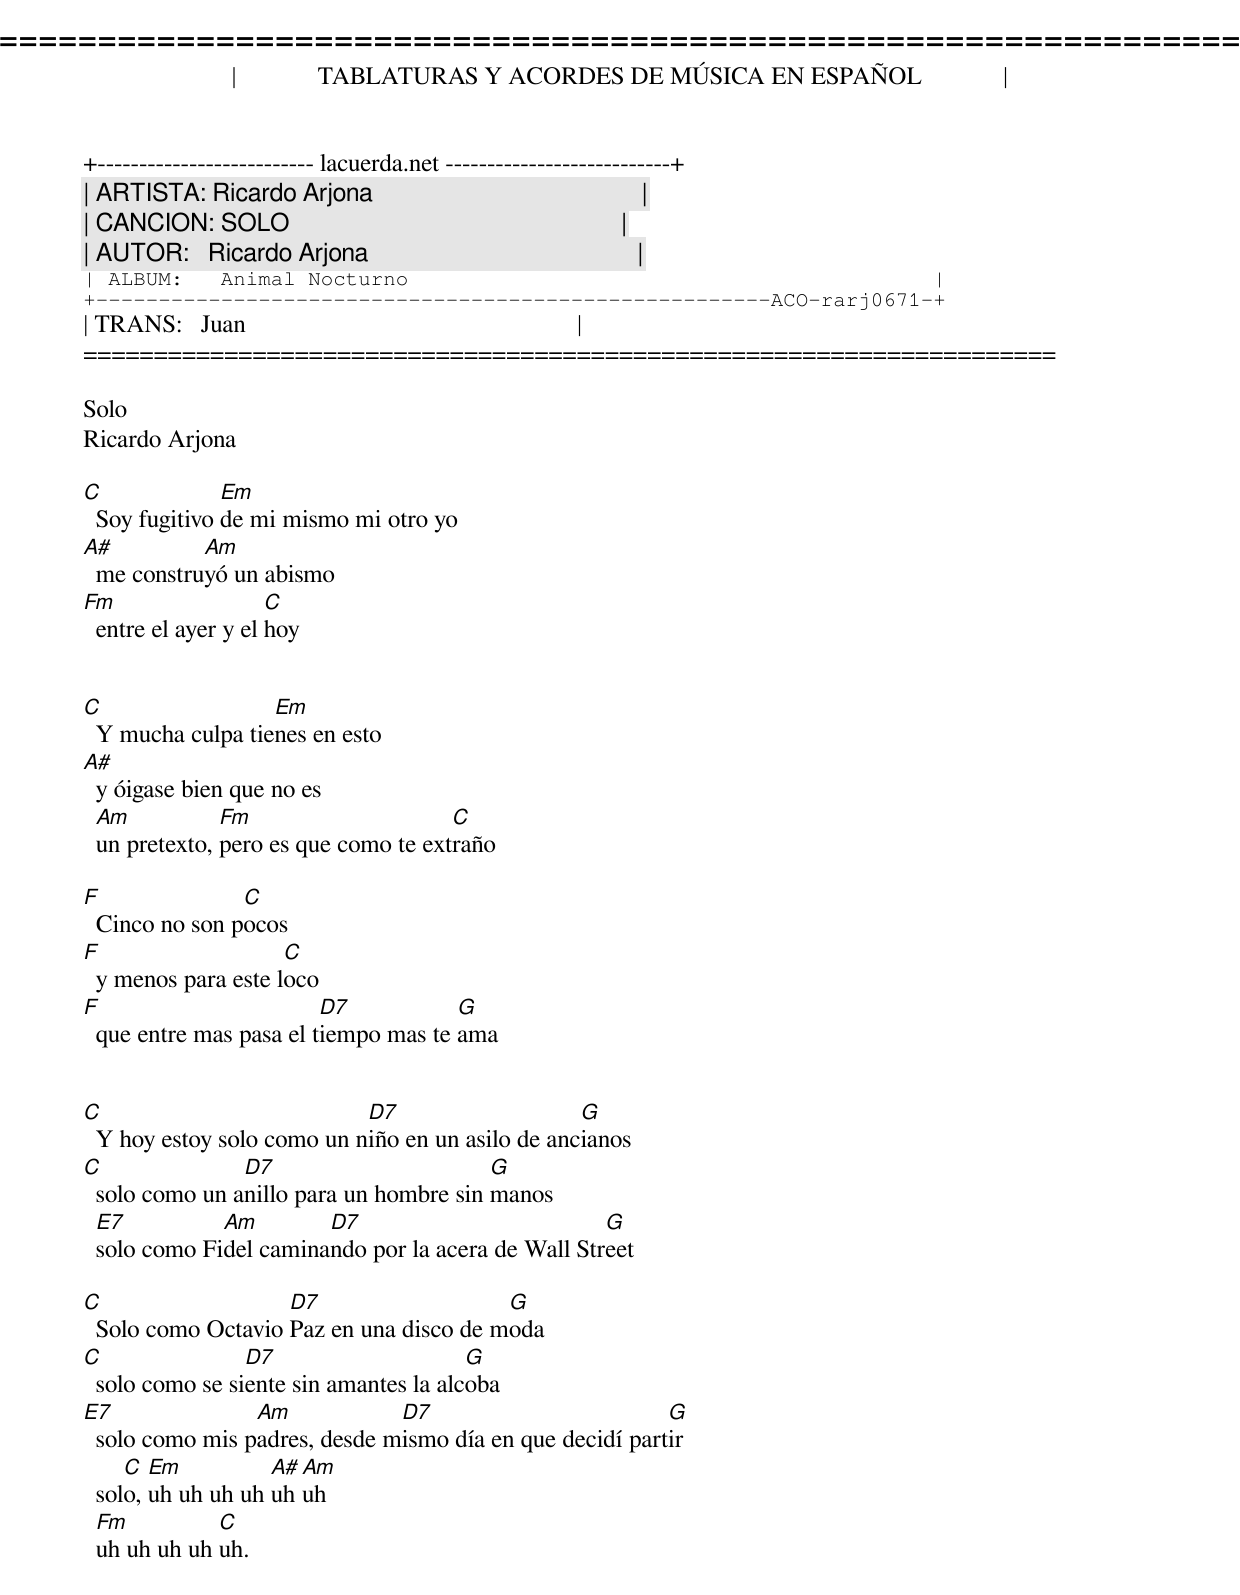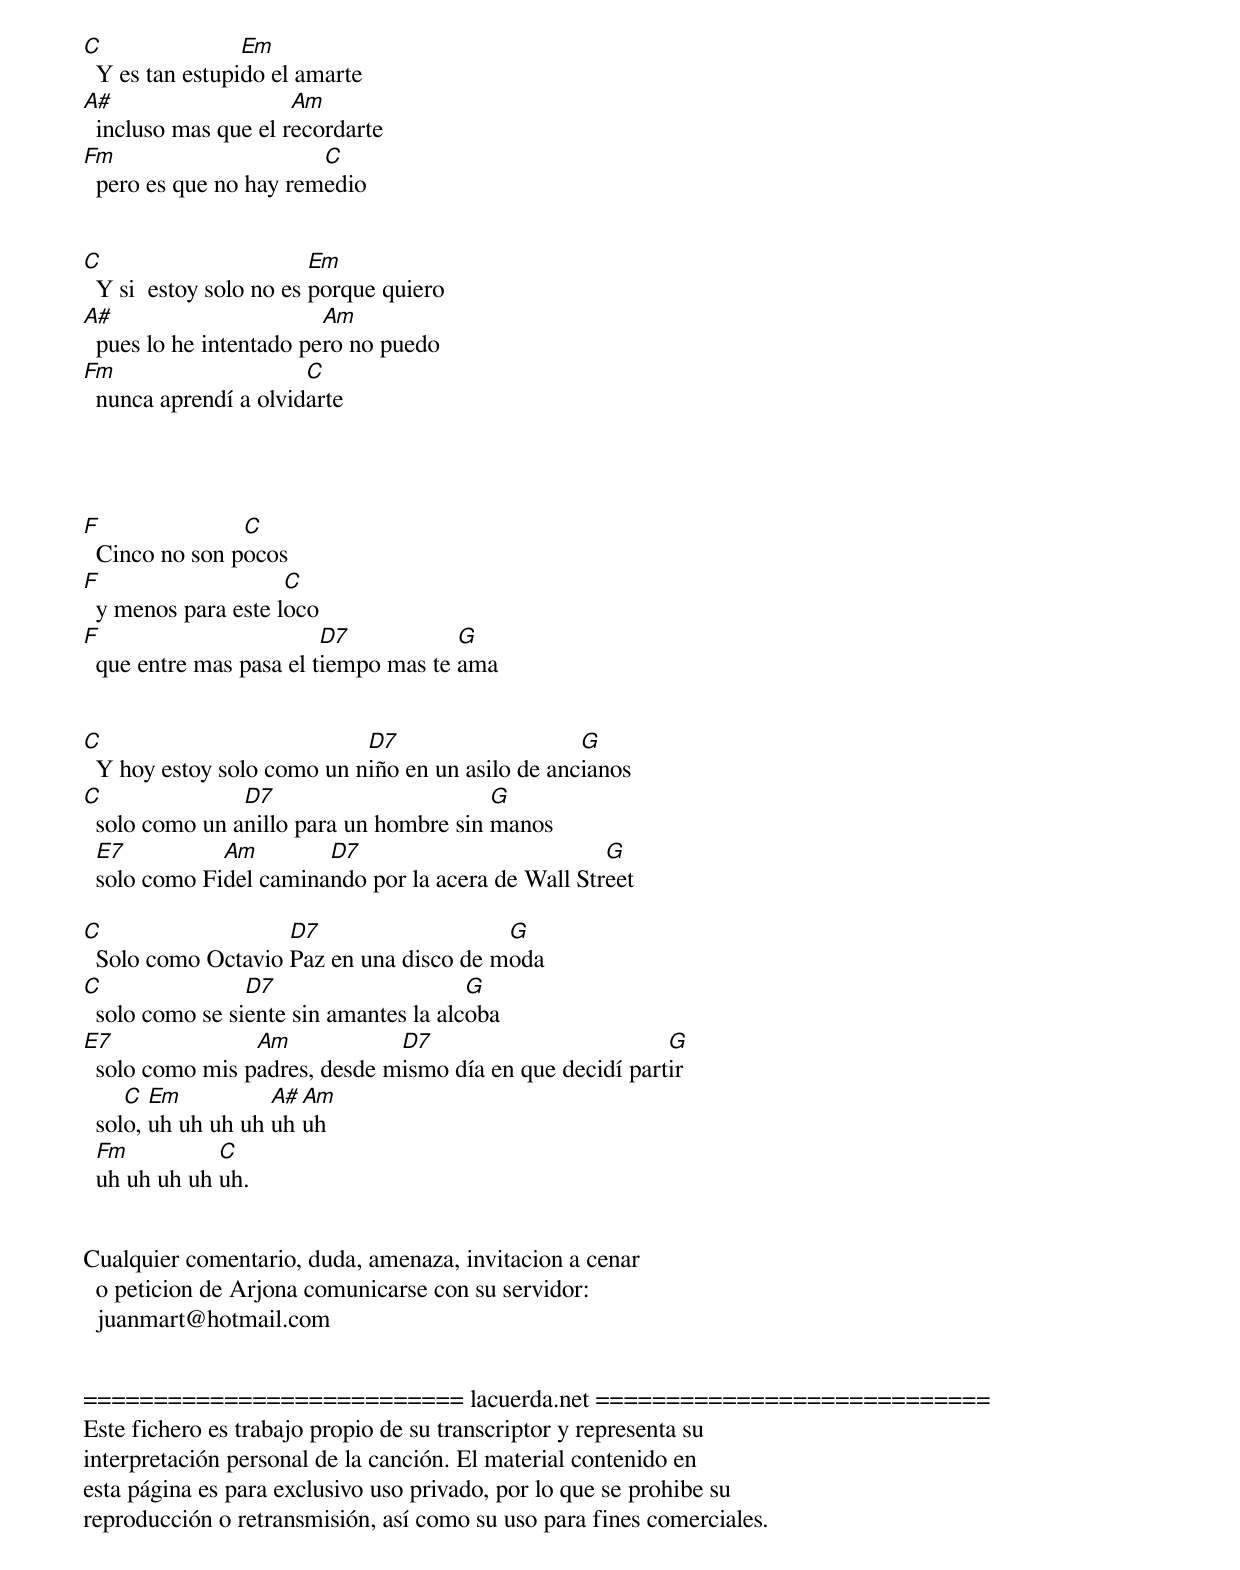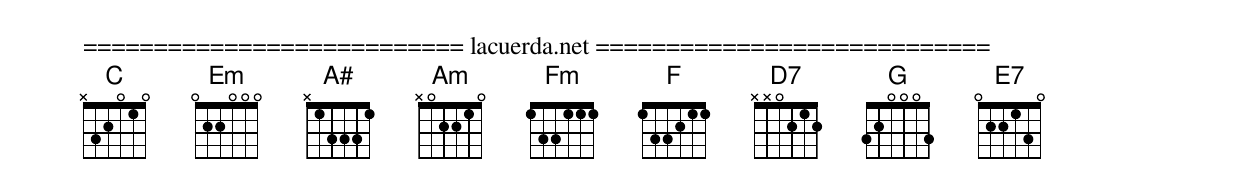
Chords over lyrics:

=====================================================================
|             TABLATURAS Y ACORDES DE MÚSICA EN ESPAÑOL             |
+-------------------------- lacuerda.net ---------------------------+
| ARTISTA: Ricardo Arjona                                           |
| CANCION: SOLO                                                     |
| AUTOR:   Ricardo Arjona                                           |
| ALBUM:   Animal Nocturno                                          |
+------------------------------------------------------ACO-rarj0671-+
| TRANS:   Juan                                                     |
=====================================================================

Solo
Ricardo Arjona

C              Em
  Soy fugitivo de mi mismo mi otro yo
A#          Am
  me construyó un abismo
Fm                   C
  entre el ayer y el hoy


C                  Em
  Y mucha culpa tienes en esto
A#
  y óigase bien que no es
  Am           Fm                     C
  un pretexto, pero es que como te extraño

F               C
  Cinco no son pocos
F                    C
  y menos para este loco
F                        D7           G
  que entre mas pasa el tiempo mas te ama


C                           D7                    G
  Y hoy estoy solo como un niño en un asilo de ancianos
C               D7                       G
  solo como un anillo para un hombre sin manos
  E7          Am        D7                          G
  solo como Fidel caminando por la acera de Wall Street

C                   D7                   G
  Solo como Octavio Paz en una disco de moda
C                D7                     G
  solo como se siente sin amantes la alcoba
E7               Am            D7                         G
  solo como mis padres, desde mismo día en que decidí partir
     C  Em          A# Am
  solo, uh uh uh uh uh uh
  Fm          C
  uh uh uh uh uh.


C                Em
  Y es tan estupido el amarte
A#                    Am
  incluso mas que el recordarte
Fm                      C
  pero es que no hay remedio


C                        Em
  Y si  estoy solo no es porque quiero
A#                       Am
  pues lo he intentado pero no puedo
Fm                     C
  nunca aprendí a olvidarte




F               C
  Cinco no son pocos
F                    C
  y menos para este loco
F                        D7           G
  que entre mas pasa el tiempo mas te ama


C                           D7                    G
  Y hoy estoy solo como un niño en un asilo de ancianos
C               D7                       G
  solo como un anillo para un hombre sin manos
  E7          Am        D7                          G
  solo como Fidel caminando por la acera de Wall Street

C                   D7                   G
  Solo como Octavio Paz en una disco de moda
C                D7                     G
  solo como se siente sin amantes la alcoba
E7               Am            D7                         G
  solo como mis padres, desde mismo día en que decidí partir
     C  Em          A# Am
  solo, uh uh uh uh uh uh
  Fm          C
  uh uh uh uh uh.


Cualquier comentario, duda, amenaza, invitacion a cenar
  o peticion de Arjona comunicarse con su servidor:
  juanmart@hotmail.com


=========================== lacuerda.net ============================
Este fichero es trabajo propio de su transcriptor y representa su
interpretación personal de la canción. El material contenido en
esta página es para exclusivo uso privado, por lo que se prohibe su
reproducción o retransmisión, así como su uso para fines comerciales.
=========================== lacuerda.net ============================
